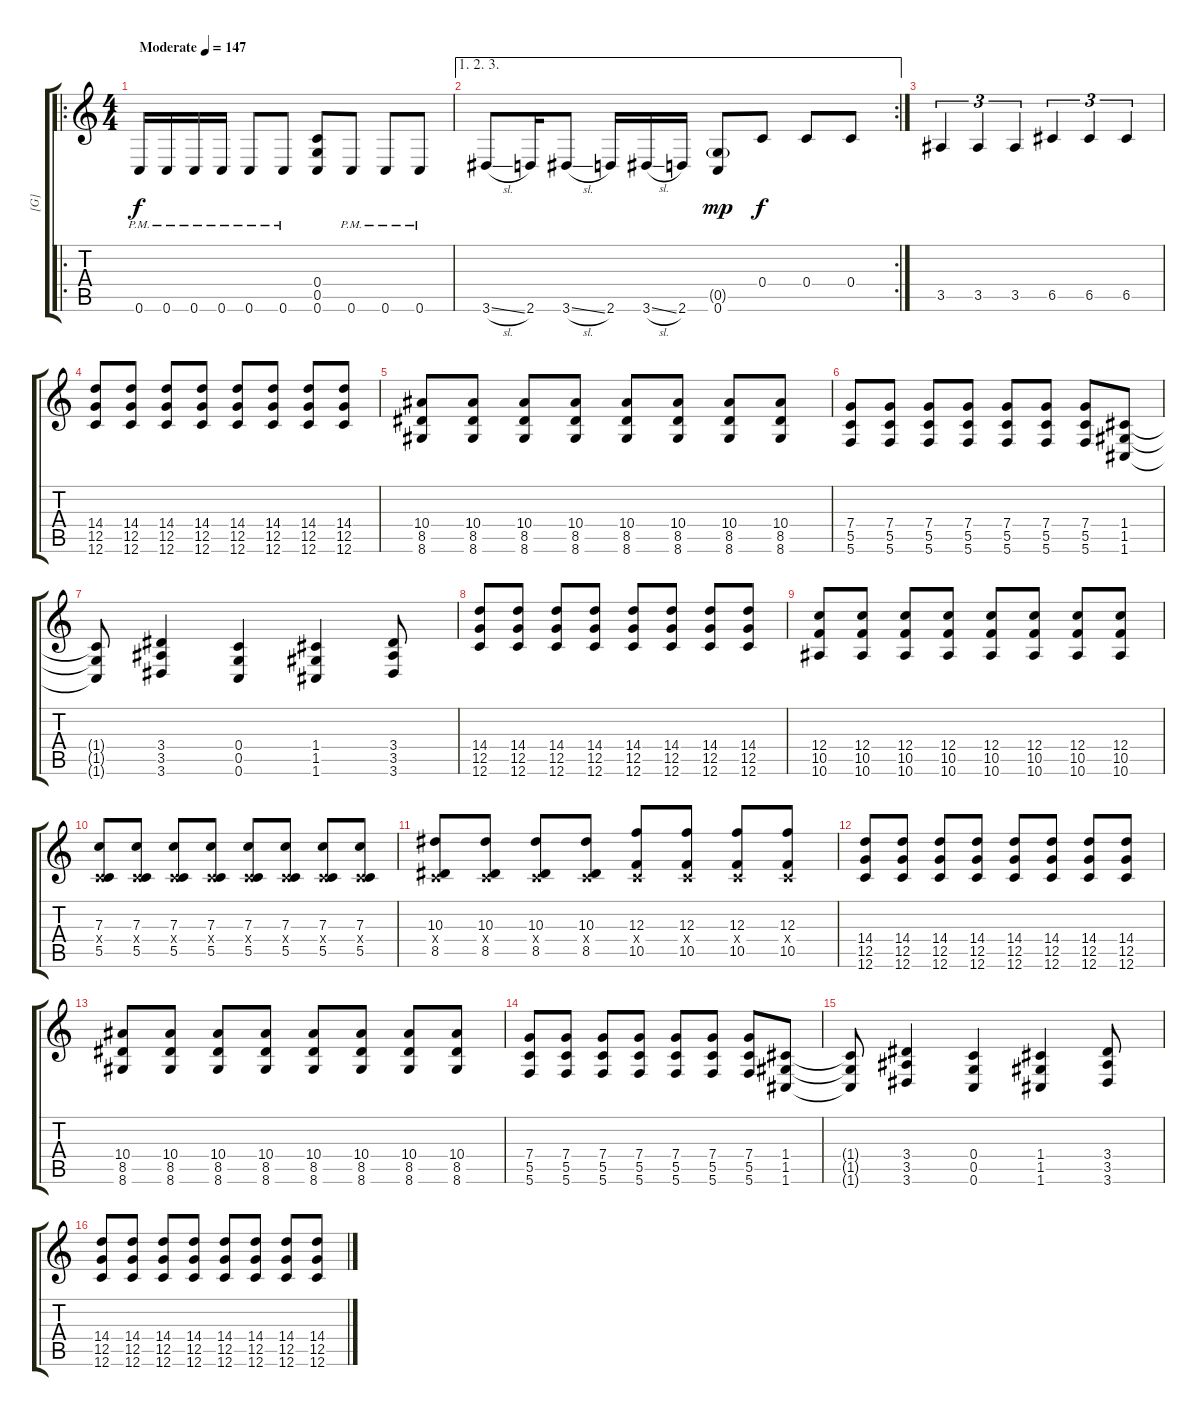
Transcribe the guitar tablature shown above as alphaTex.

\track ("[G]" "[G]") {instrument distortionguitar}
\staff {score tabs}
\tuning (D4 A3 F3 C3 G2 C2) {hide}
\ro
\ts (4 4)
\tempo (147 "Moderate")
\clef g2
\ks c
0.6{pm}.16{dy f instrument distortionguitar} 0.6{pm}.16 0.6{pm}.16 0.6{pm}.16 0.6{pm}.8 0.6{pm}.8 (0.4 0.5 0.6).8 0.6{pm}.8 0.6{pm}.8 0.6{pm}.8 |
\ae (1 2 3)
\rc 2
3.6{sl}.8 2.6.16 3.6{sl}.8 2.6.16 3.6{sl}.16 2.6.16 (0.5{g} 0.6).8{dy mp} 0.4.8{dy f} 0.4.8 0.4.8 |
3.5.4{tu (3 2)} 3.5.4{tu (3 2)} 3.5.4{tu (3 2)} 6.5.4{tu (3 2)} 6.5.4{tu (3 2)} 6.5.4{tu (3 2)} |
(14.4 12.5 12.6).8 (14.4 12.5 12.6).8 (14.4 12.5 12.6).8 (14.4 12.5 12.6).8 (14.4 12.5 12.6).8 (14.4 12.5 12.6).8 (14.4 12.5 12.6).8 (14.4 12.5 12.6).8 |
(10.4 8.5 8.6).8 (10.4 8.5 8.6).8 (10.4 8.5 8.6).8 (10.4 8.5 8.6).8 (10.4 8.5 8.6).8 (10.4 8.5 8.6).8 (10.4 8.5 8.6).8 (10.4 8.5 8.6).8 |
(7.4 5.5 5.6).8 (7.4 5.5 5.6).8 (7.4 5.5 5.6).8 (7.4 5.5 5.6).8 (7.4 5.5 5.6).8 (7.4 5.5 5.6).8 (7.4 5.5 5.6).8 (1.4 1.5 1.6).8 |
(1.4{t} 1.5{t} 1.6{t}).8 (3.4 3.5 3.6).4 (0.4 0.5 0.6).4 (1.4 1.5 1.6).4 (3.4 3.5 3.6).8 |
(14.4 12.5 12.6).8 (14.4 12.5 12.6).8 (14.4 12.5 12.6).8 (14.4 12.5 12.6).8 (14.4 12.5 12.6).8 (14.4 12.5 12.6).8 (14.4 12.5 12.6).8 (14.4 12.5 12.6).8 |
(12.4 10.5 10.6).8 (12.4 10.5 10.6).8 (12.4 10.5 10.6).8 (12.4 10.5 10.6).8 (12.4 10.5 10.6).8 (12.4 10.5 10.6).8 (12.4 10.5 10.6).8 (12.4 10.5 10.6).8 |
(7.3 0.4{x} 5.5).8 (7.3 0.4{x} 5.5).8 (7.3 0.4{x} 5.5).8 (7.3 0.4{x} 5.5).8 (7.3 0.4{x} 5.5).8 (7.3 0.4{x} 5.5).8 (7.3 0.4{x} 5.5).8 (7.3 0.4{x} 5.5).8 |
(10.3 0.4{x} 8.5).8 (10.3 0.4{x} 8.5).8 (10.3 0.4{x} 8.5).8 (10.3 0.4{x} 8.5).8 (12.3 0.4{x} 10.5).8 (12.3 0.4{x} 10.5).8 (12.3 0.4{x} 10.5).8 (12.3 0.4{x} 10.5).8 |
(14.4 12.5 12.6).8 (14.4 12.5 12.6).8 (14.4 12.5 12.6).8 (14.4 12.5 12.6).8 (14.4 12.5 12.6).8 (14.4 12.5 12.6).8 (14.4 12.5 12.6).8 (14.4 12.5 12.6).8 |
(10.4 8.5 8.6).8 (10.4 8.5 8.6).8 (10.4 8.5 8.6).8 (10.4 8.5 8.6).8 (10.4 8.5 8.6).8 (10.4 8.5 8.6).8 (10.4 8.5 8.6).8 (10.4 8.5 8.6).8 |
(7.4 5.5 5.6).8 (7.4 5.5 5.6).8 (7.4 5.5 5.6).8 (7.4 5.5 5.6).8 (7.4 5.5 5.6).8 (7.4 5.5 5.6).8 (7.4 5.5 5.6).8 (1.4 1.5 1.6).8 |
(1.4{t} 1.5{t} 1.6{t}).8 (3.4 3.5 3.6).4 (0.4 0.5 0.6).4 (1.4 1.5 1.6).4 (3.4 3.5 3.6).8 |
(14.4 12.5 12.6).8 (14.4 12.5 12.6).8 (14.4 12.5 12.6).8 (14.4 12.5 12.6).8 (14.4 12.5 12.6).8 (14.4 12.5 12.6).8 (14.4 12.5 12.6).8 (14.4 12.5 12.6).8
